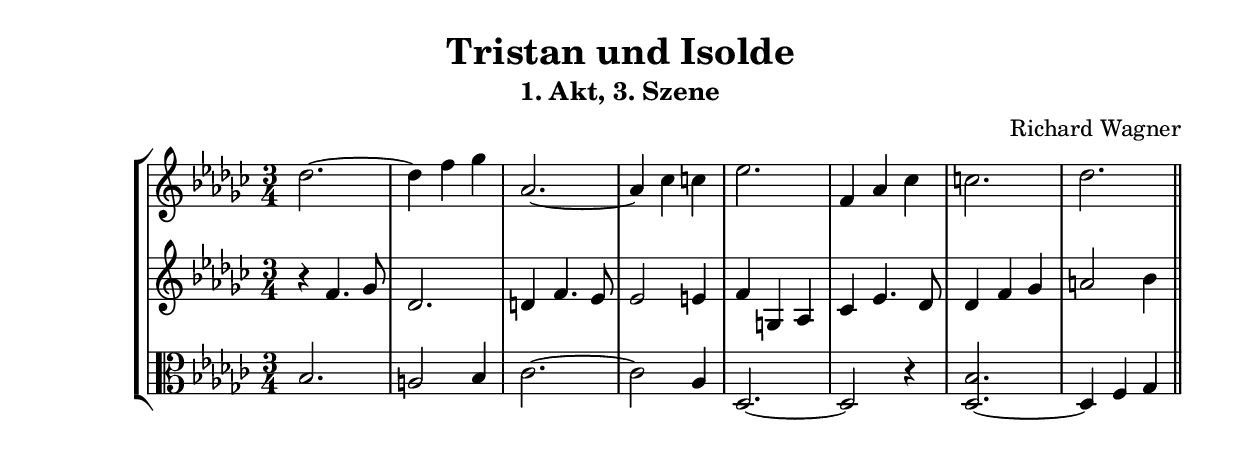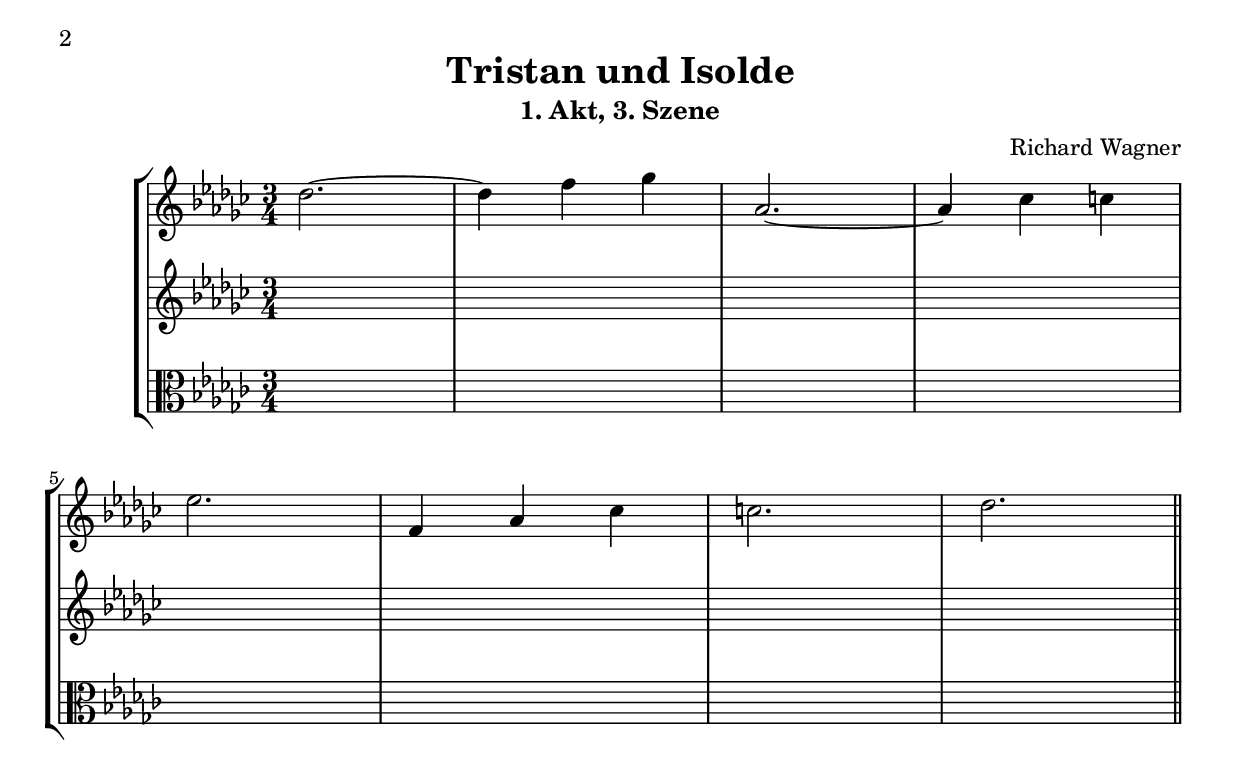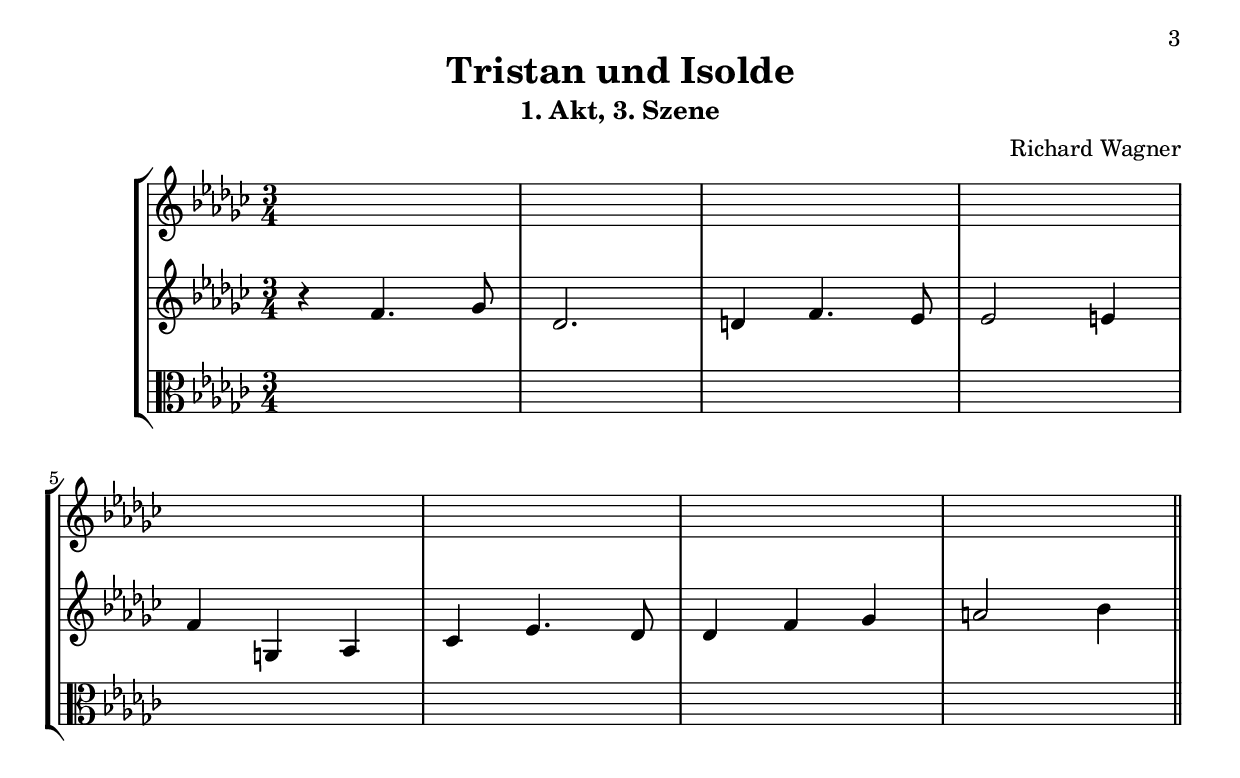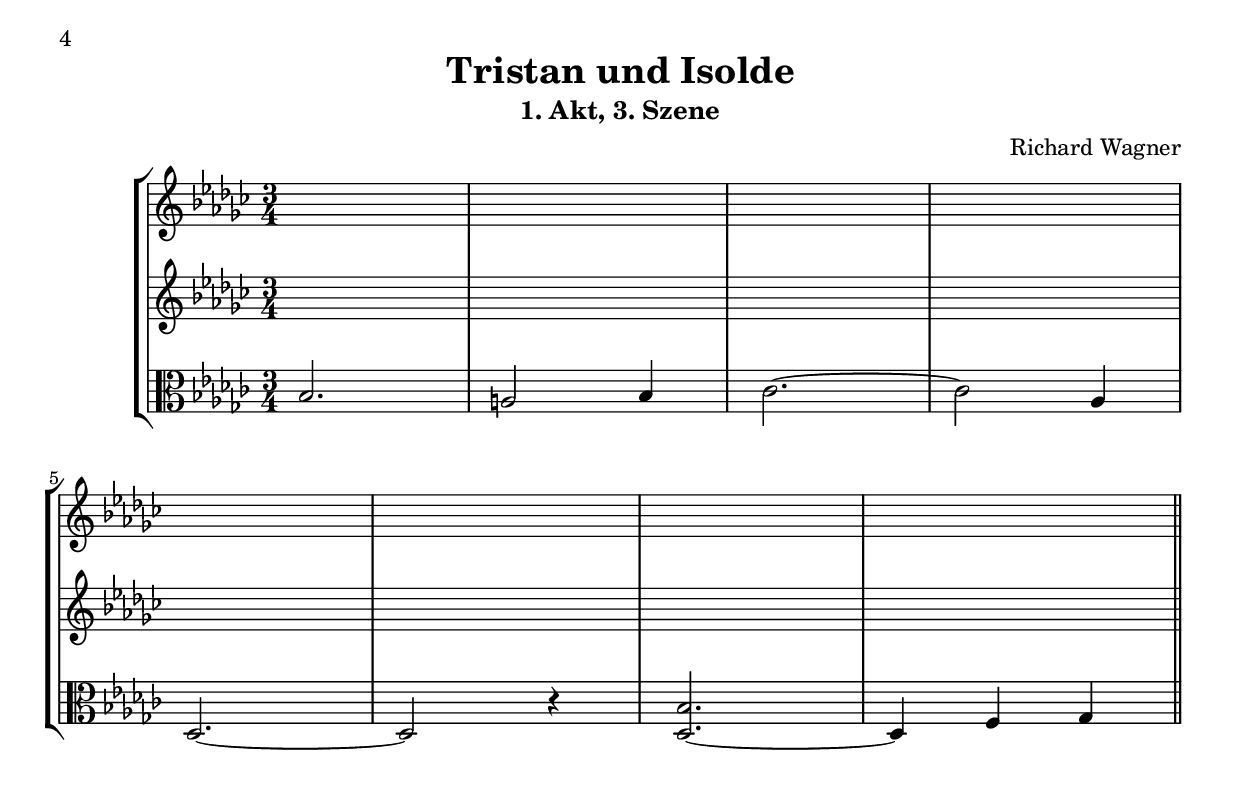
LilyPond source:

\version "2.12.2"
\include "deutsch.ly"

oben = \relative des'' {des2. ~ des4 f ges as,2. ~  as4 ces c es2. f,4 as ces c!2. des }
mitte = \relative f' {r4 f4. ges8 des2. d4 f4. es8 es2 e4 f g, as ces es4. des8 des4 f ges a2 b4}
unten = \relative b {b2. a2 b4 ces2. ~ ces2 as4 des,2. ~ des2 r4 <des b'>2. ~ des4 f ges}
tacet = {s2. s s s \break s s s s }

\bookpart
{
\header
{
composer = "Richard Wagner"
title = "Tristan und Isolde"
subtitle = "1. Akt, 3. Szene"
}

\score
{
\new StaffGroup
<<
\new Staff
{
\clef treble \key ges \major \time 3/4
\oben
\bar "||"
}
\new Staff
{
\clef treble \key ges \major \time 3/4
\mitte
}
\new Staff
{
\clef alto \key ges \major \time 3/4
\unten
}
>>
}
}

\bookpart
{
\header
{
composer = "Richard Wagner"
title = "Tristan und Isolde"
subtitle = "1. Akt, 3. Szene"
}

\score
{
\new StaffGroup
<<
\new Staff
{
\clef treble \key ges \major \time 3/4
\oben
\bar "||"
}
\new Staff
{
\clef treble \key ges \major \time 3/4
\tacet
}
\new Staff
{
\clef alto \key ges \major \time 3/4
\tacet
}
>>
}
}

\bookpart
{
\header
{
composer = "Richard Wagner"
title = "Tristan und Isolde"
subtitle = "1. Akt, 3. Szene"
}

\score
{
\new StaffGroup
<<
\new Staff
{
\clef treble \key ges \major \time 3/4
\tacet
\bar "||"
}
\new Staff
{
\clef treble \key ges \major \time 3/4
\mitte
}
\new Staff
{
\clef alto \key ges \major \time 3/4
\tacet
}
>>
}
}

\bookpart
{
\header
{
composer = "Richard Wagner"
title = "Tristan und Isolde"
subtitle = "1. Akt, 3. Szene"
}

\score
{
\new StaffGroup
<<
\new Staff
{
\clef treble \key ges \major \time 3/4
\tacet
\bar "||"
}
\new Staff
{
\clef treble \key ges \major \time 3/4
\tacet
}
\new Staff
{
\clef alto \key ges \major \time 3/4
\unten
}
>>
}
}

